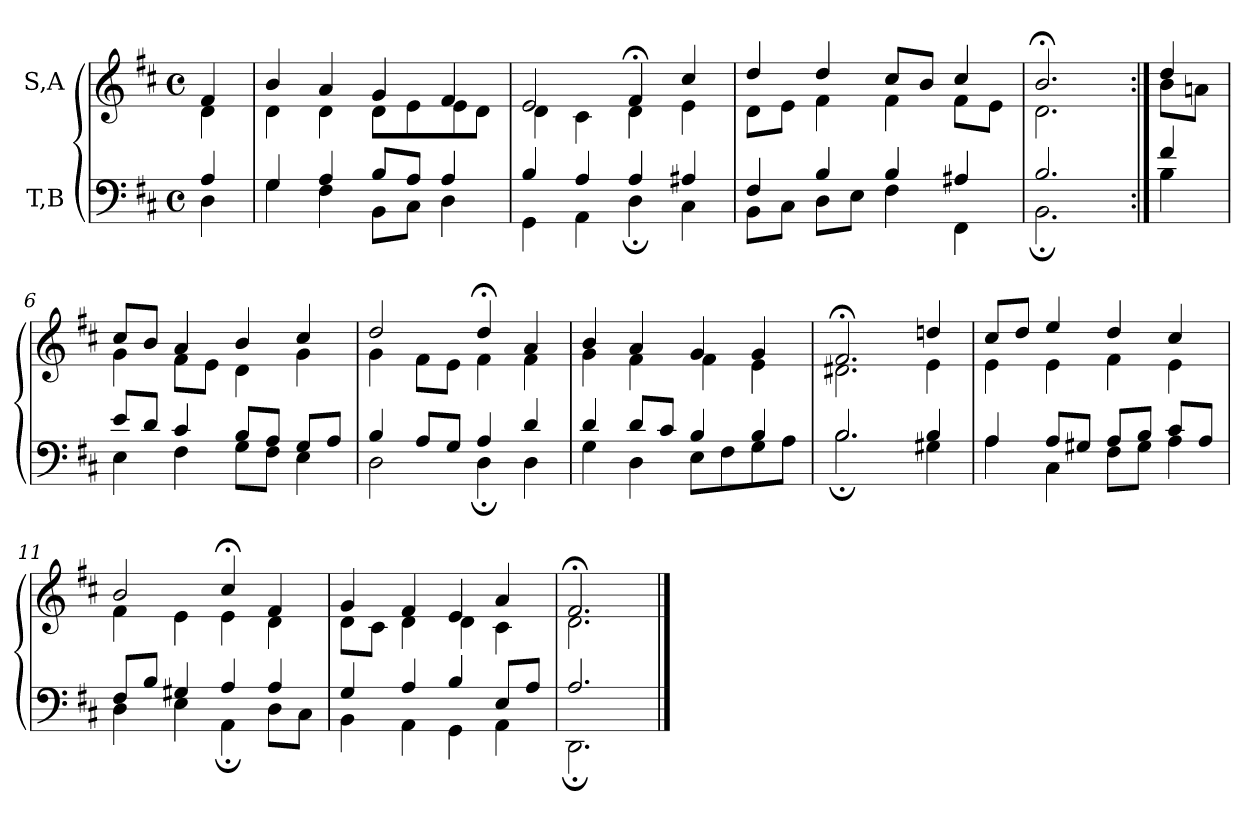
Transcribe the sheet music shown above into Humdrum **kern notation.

**kern	**kern
*part2	*part1
*staff2	*staff1
*I"T,B	*I"S,A
*clefF4	*clefG2
*k[f#c#]	*k[f#c#]
*M4/4	*M4/4
*met(c)	*met(c)
=	=
*^	*^
4A	4D	4f#	4d
=1	=1	=1	=1
4G	4G	4b	4d
4A	4F#	4a	4d
8BL	8BBL	4g	8dL
8AJ	8C#J	.	8e
4A	4D	4f#	8e
.	.	.	8dJ
=2	=2	=2	=2
4B	4GG	2e	4d
4A	4AA	.	4c#
4A	4D;	4f#;<	4d
4A#X	4C#	4cc#	4e
=3	=3	=3	=3
4F#	8BBL	4dd	8dL
.	8C#J	.	8eJ
4B	8DL	4dd	4f#
.	8EJ	.	.
4B	4F#	8cc#L	4f#
.	.	8bJ	.
4A#X	4FF#	4cc#	8f#L
.	.	.	8eJ
=1418	=1418	=1418	=1418
2.B	2.BB;	2.b;<	2.d
=1419:|!	=1419:|!	=1419:|!	=1419:|!
4f#	4B	4dd	8bL
.	.	.	8anJ
=6	=6	=6	=6
8eL	4E	8cc#L	4g
8dJ	.	8bJ	.
4c#	4F#	4a	8f#L
.	.	.	8eJ
8BL	8GL	4b	4d
8AJ	8F#J	.	.
8GL	4E	4cc#	4g
8AJ	.	.	.
=7	=7	=7	=7
4B	2D	2dd	4g
8AL	.	.	8f#L
8GJ	.	.	8eJ
4A	4D;	4dd;<	4f#
4d	4D	4a	4f#
=8	=8	=8	=8
4d	4G	4b	4g
8dL	4D	4a	4f#
8c#J	.	.	.
4B	8EL	4g	4f#
.	8F#	.	.
4B	8G	4g	4e
.	8AJ	.	.
=9	=9	=9	=9
2.B	2.B;	2.f#;<	2.d#X
4B	4G#X	4ddn	4e
=10	=10	=10	=10
4A	4A	8cc#L	4e
.	.	8ddJ	.
8AL	4C#	4ee	4e
8G#XJ	.	.	.
8AL	8F#L	4dd	4f#
8BJ	8G#J	.	.
8c#L	4A	4cc#	4e
8AJ	.	.	.
=11	=11	=11	=11
8F#L	4D	2b	4f#
8BJ	.	.	.
4G#X	4E	.	4e
4A	4AA;	4cc#;<	4e
4A	8DL	4f#	4d
.	8C#J	.	.
=12	=12	=12	=12
4G	4BB	4g	8dL
.	.	.	8c#J
4A	4AA	4f#	4d
4B	4GG	4e	4d
8EL	4AA	4a	4c#
8AJ	.	.	.
=1427	=1427	=1427	=1427
2.A	2.DD;	2.f#;<	2.d
*v	*v	*	*
*	*v	*v
==	==
*-	*-
